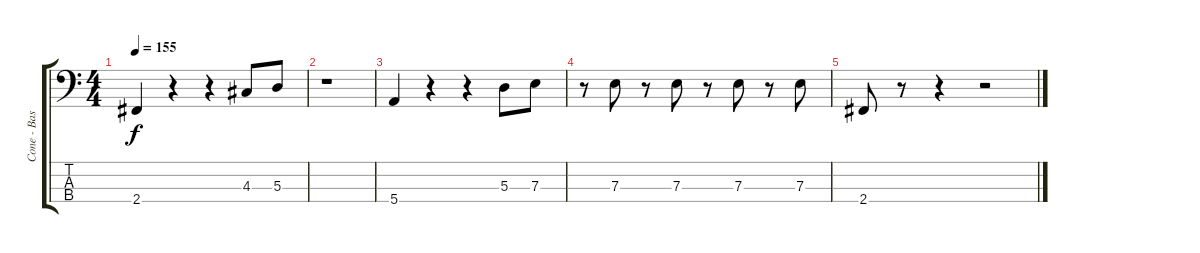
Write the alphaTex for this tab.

\track ("Cone - Bass" "Cone - Bas") {instrument electricbasspick}
\staff {score tabs}
\tuning (G2 D2 A1 E1) {hide}
\ts (4 4)
\tempo 155
\clef f4
\ks c
2.4.4{dy f} r.4 r.4 4.3.8 5.3.8 |
r.1 |
5.4.4 r.4 r.4 5.3.8 7.3.8 |
r.8 7.3.8 r.8 7.3.8 r.8 7.3.8 r.8 7.3.8 |
2.4.8 r.8 r.4 r.2
